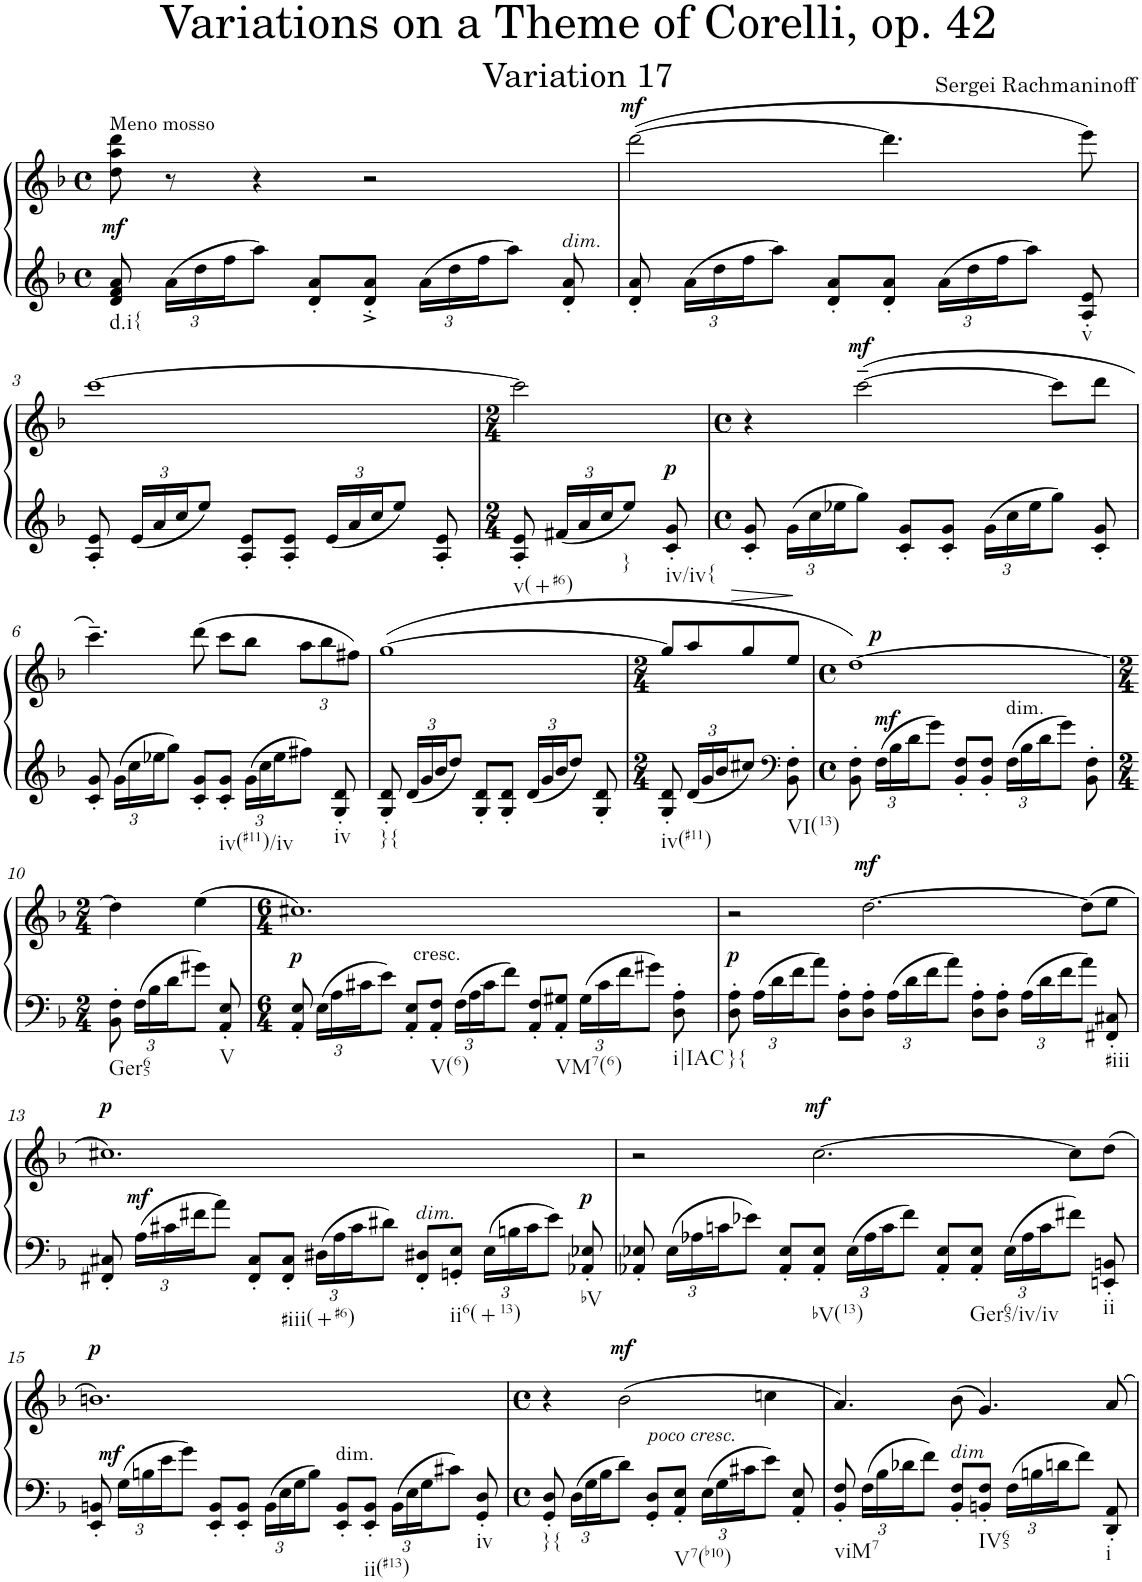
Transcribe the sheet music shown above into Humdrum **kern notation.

**kern	**kern	**dynam
*part1	*part1	*part1
*staff2	*staff1	*staff1/2
*I"Piano	*	*
*I'Pno.	*	*
*clefG2	*clefG2	*
*k[b-]	*k[b-]	*
*M4/4	*M4/4	*
*met(c)	*met(c)	*
=1	=1	=1
!	!LO:TX:a:t=Meno mosso	!
!LO:TX:b:t=d.i{	!	!
!	!	!LO:DY:b
8d/ 8f/ 8a/	8dd\ 8aa\ 8ddd\	mf
*Xbrackettup	*	*
24a\LL	8r	.
24dd\	.	.
24ff\J	.	.
8aa\J	4r	.
8d/' 8a/'L	.	.
8d/'^ 8a/'^J	2r	.
24a\LL	.	.
24dd\	.	.
24ff\J	.	.
8aa\J	.	.
!LO:TX:a:i:t=dim.	!	!
8d/' 8a/'	.	.
=2	=2	=2
!	!	!LO:DY:a
8d/' 8a/'	([2ddd\	mf
24a\LL	.	.
24dd\	.	.
24ff\J	.	.
8aa\J	.	.
8d/' 8a/'L	.	.
8d/' 8a/'J	4.ddd\]	.
24a\LL	.	.
24dd\	.	.
24ff\J	.	.
8aa\J	.	.
!LO:TX:b:t=v	!	!
8A/' 8e/'	8eee\)	.
!!LO:LB:g=z
=3	=3	=3
8A/' 8e/'	[1ccc	.
24e/LL	.	.
24a/	.	.
24cc/J	.	.
8ee/J	.	.
8A/' 8e/'L	.	.
8A/' 8e/'J	.	.
24e/LL	.	.
24a/	.	.
24cc/J	.	.
8ee/J	.	.
8A/' 8e/'	.	.
=4	=4	=4
*M2/4	*M2/4	*
!LO:TX:b:t=v(+#6)	!	!
8A/' 8e/'	2ccc\]	.
24f#X/LL	.	.
24a/	.	.
24cc/J	.	.
!LO:TX:b:t=}	!	!
8ee/J	.	.
!LO:TX:b:t=iv/iv{	!	!
!	!	!LO:DY:a=2
8c/' 8g/'	.	p
=5	=5	=5
*M4/4	*M4/4	*
*met(c)	*met(c)	*
8c/' 8g/'	4r	.
24g\LL	.	.
24cc\	.	.
24ee-X\J	.	.
!	!	!LO:DY:a
8gg\J	([2ccc~\	mf
8c/' 8g/'L	.	.
8c/' 8g/'J	.	.
24g\LL	.	.
24cc\	.	.
24ee-\J	.	.
8gg\J	8ccc\L]	.
8c/' 8g/'	8ddd\J	.
!!LO:LB:g=z
=6	=6	=6
8c/' 8g/'	4.ccc~\)	.
24g\LL	.	.
24cc\	.	.
24ee-X\J	.	.
8gg\J	.	.
8c/' 8g/'L	(8ddd\	.
!LO:TX:b:t=iv(#11)/iv	!	!
8c/' 8g/'J	8ccc\L	.
24g\LL	8bb-\J	.
24cc\	.	.
24ee-\J	.	.
*	*Xbrackettup	*
8ff#X\J	12aa\L	.
.	12bb-\	.
!LO:TX:b:t=iv	!	!
8G/' 8d/'	.	.
.	12ff#X\J)	.
=7	=7	=7
!LO:TX:b:t=}{	!	!
8G/' 8d/'	([1gg	.
24d/LL	.	.
24g/	.	.
24b-/J	.	.
8dd/J	.	.
8G/' 8d/'L	.	.
8G/' 8d/'J	.	.
24d/LL	.	.
24g/	.	.
24b-/J	.	.
8dd/J	.	.
8G/' 8d/'	.	.
=8	=8	=8
*M2/4	*M2/4	*
!LO:TX:b:t=iv(#11)	!	!
8G/' 8d/'	8gg/L]	.
24d/LL	8aa/	.
24g/	.	.
24b-/J	.	.
!	!	!LO:HP:b
8cc#X/J	8gg/	>
*clefF4	*	*
!LO:TX:b:t=VI(13)	!	!
8BB-\' 8F\'	8ee/J	.
.	.	]
=9	=9	=9
*M4/4	*M4/4	*
*met(c)	*met(c)	*
*	*^	*
8BB-\' 8F\'	[1dd)	8ryy	.
!	!	!	!LO:DY:a=2
!	!	!	!LO:DY:n=1:a
24F\LL	.	2..ryy	mf p
24B-\	.	.	.
24d\J	.	.	.
8g\J	.	.	.
8BB-/' 8F/'L	.	.	.
8BB-/' 8F/'J	.	.	.
!LO:TX:a:t=dim.	!	!	!
24F\LL	.	.	.
24B-\	.	.	.
24d\J	.	.	.
8g\J	.	.	.
8BB-\' 8F\'	.	.	.
*	*v	*v	*
!!LO:LB:g=z
=10	=10	=10
*M2/4	*M2/4	*
*	*^	*
!LO:TX:b:t=Ger65	!	!	!
*	*v	*v	*
8BB-\' 8F\'	4dd\]	.
24F\LL	.	.
24B-\	.	.
24d\J	.	.
8g#X\J	(4ee\	.
!LO:TX:b:t=V	!	!
8AA/' 8E/'	.	.
=11	=11	=11
*M6/4	*M6/4	*
!	!	!LO:DY:b
8AA/' 8E/'	1.cc#X)	p
24E\LL	.	.
24A\	.	.
24c#X\J	.	.
8e\J	.	.
!LO:TX:a:t=cresc.	!	!
8AA/' 8E/'L	.	.
!LO:TX:b:t=V(6)	!	!
8AA/' 8F/'J	.	.
24F\LL	.	.
24A\	.	.
24c#\J	.	.
8f\J	.	.
8AA/' 8F/'L	.	.
!LO:TX:b:t=VM7(6)	!	!
8AA/' 8G#X/'J	.	.
24G#\LL	.	.
24c#\	.	.
24f\J	.	.
8g#X\J	.	.
!LO:TX:b:t=i|IAC	!	!
8D\' 8A\'	.	.
=12	=12	=12
!LO:TX:b:t=}{	!	!
!	!	!LO:DY:a=2
8D\' 8A\'	2r	p
24A\LL	.	.
24d\	.	.
24f\J	.	.
8a\J	.	.
8D\' 8A\'L	.	.
!	!	!LO:DY:a
8D\' 8A\'J	[2.dd\	mf
24A\LL	.	.
24d\	.	.
24f\J	.	.
8a\J	.	.
8D\' 8A\'L	.	.
8D\' 8A\'J	.	.
24A\LL	.	.
24d\	.	.
24f\J	.	.
8a\J	(8dd\L]	.
!LO:TX:b:t=#iii	!	!
8FF#X/' 8C#X/'	8ee\J	.
!!LO:LB:g=z
=13	=13	=13
!	!	!LO:DY:a
8FF#X/' 8C#X/'	1.cc#X)	p
!	!	!LO:DY:a=2
24A\LL	.	mf
24c#X\	.	.
24f#X\J	.	.
8a\J	.	.
8FF#/' 8C#/'L	.	.
!LO:TX:b:t=#iii(+#6)	!	!
8FF#/' 8C#/'J	.	.
24D#X\LL	.	.
24A\	.	.
24c#\J	.	.
8d#X\J	.	.
!LO:TX:a:i:t=dim.	!	!
8FF#/' 8D#X/'L	.	.
!LO:TX:b:t=ii6(+13)	!	!
8GGn/' 8E/'J	.	.
24E\LL	.	.
24Bn\	.	.
24c#\J	.	.
8e\J	.	.
!LO:TX:b:t=bV	!	!
!	!	!LO:DY:a=2
8AA-X/' 8E-X/'	.	p
=14	=14	=14
8AA-X/' 8E-X/'	2r	.
24E-\LL	.	.
24A-X\	.	.
24cn\J	.	.
8e-X\J	.	.
8AA-/' 8E-/'L	.	.
!LO:TX:b:t=bV(13)	!	!
!	!	!LO:DY:a
8AA-/' 8E-/'J	[2.cc\	mf
24E-\LL	.	.
24A-\	.	.
24c\J	.	.
8f\J	.	.
8AA-/' 8E-/'L	.	.
!LO:TX:b:t=Ger65/iv/iv	!	!
8AA-/' 8E-/'J	.	.
24E-\LL	.	.
24A-\	.	.
24c\J	.	.
8f#X\J	8cc\L]	.
!LO:TX:b:t=ii	!	!
8EEn/' 8BBn/'	(8dd\J	.
!!LO:LB:g=z
=15	=15	=15
!	!	!LO:DY:a
8EE/' 8BBn/'	1.bn)	p
!	!	!LO:DY:a=2
24G\LL	.	mf
24Bn\	.	.
24e\J	.	.
8g\J	.	.
8EE/' 8BB/'L	.	.
8EE/' 8BB/'J	.	.
24BB\LL	.	.
24E\	.	.
24G\J	.	.
8B\J	.	.
!LO:TX:a:t=dim.	!	!
8EE/' 8BB/'L	.	.
!LO:TX:b:t=ii(#13)	!	!
8EE/' 8BB/'J	.	.
24BB\LL	.	.
24E\	.	.
24G\J	.	.
8c#X\J	.	.
!LO:TX:b:t=iv	!	!
8GG/' 8D/'	.	.
=16	=16	=16
*M4/4	*M4/4	*
*met(c)	*met(c)	*
!LO:TX:b:t=}{	!	!
8GG/' 8D/'	4r	.
24D\LL	.	.
24G\	.	.
24B-\J	.	.
!	!	!LO:DY:a
8d\J	(2b-\	mf
!LO:TX:a:i:t=poco cresc.	!	!
8GG/' 8D/'L	.	.
!LO:TX:b:t=V7(b10)	!	!
8AA/' 8E/'J	.	.
24E\LL	.	.
24G\	.	.
24c#X\J	.	.
8e\J	4ccn\	.
8AA/' 8E/'	.	.
=17	=17	=17
!LO:TX:b:t=viM7	!	!
8BB-/' 8F/'	4.a/)	.
24F\LL	.	.
24B-\	.	.
24d-X\J	.	.
8f\J	.	.
!LO:TX:a:i:t=dim	!	!
8BB-/' 8F/'L	(8b-\	.
!LO:TX:b:t=IV65	!	!
8BBn/' 8F/'J	4.g/)	.
24F\LL	.	.
24Bn\	.	.
24dn\J	.	.
8f\J	.	.
!LO:TX:b:t=i	!	!
8DD/' 8AA/'	8a/	.
=	=	=
*-	*-	*-
